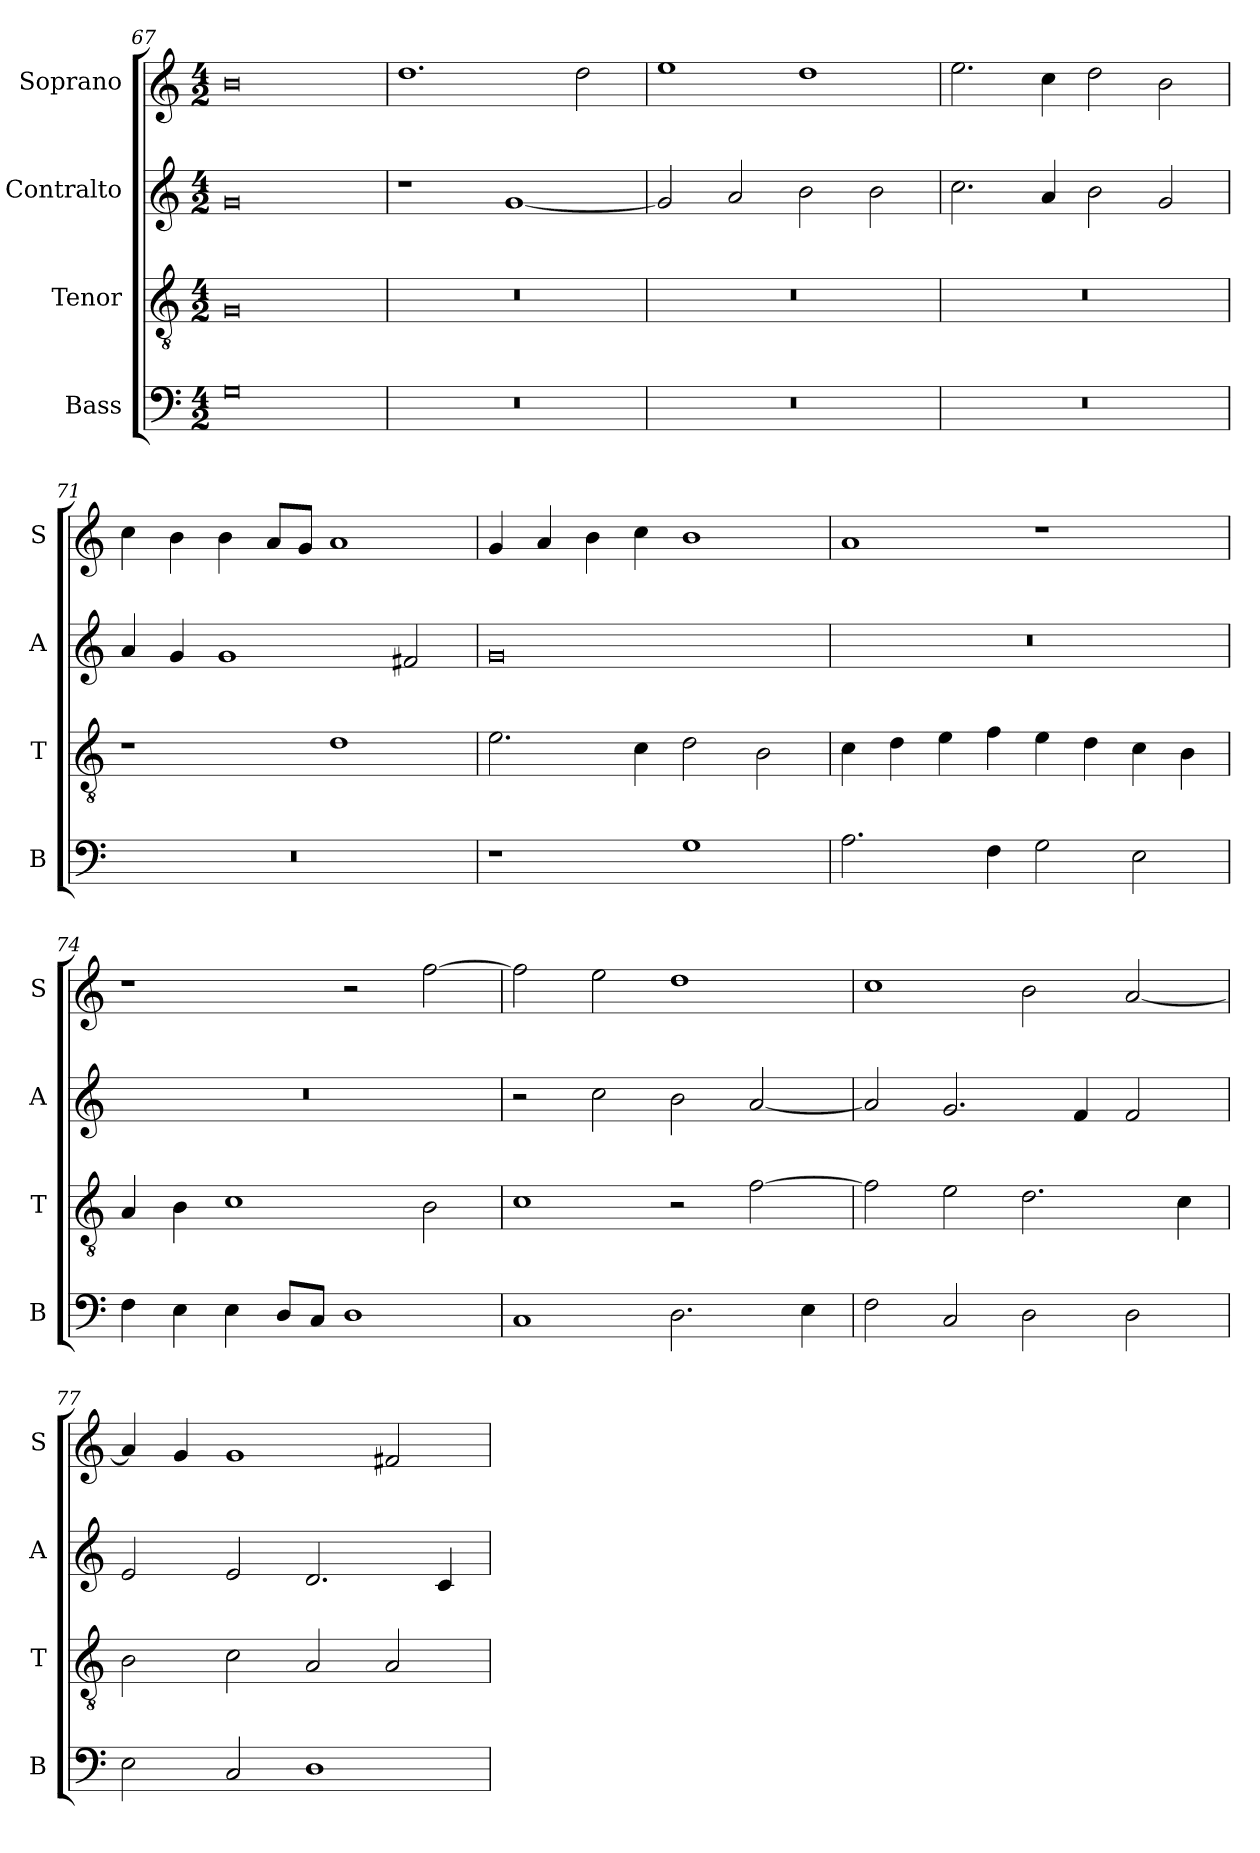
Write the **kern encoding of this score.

**kern	**kern	**kern	**kern
*part4	*part3	*part2	*part1
*staff4	*staff3	*staff2	*staff1
*I"Bass	*I"Tenor	*I"Contralto	*I"Soprano
*I'B	*I'T	*I'A	*I'S
*clefF4	*clefGv2	*clefG2	*clefG2
*k[]	*k[]	*k[]	*k[]
*G:mix	*G:mix	*G:mix	*G:mix
*M4/2	*M4/2	*M4/2	*M4/2
=67	=67	=67	=67
0G	0G	0g	0b
=68	=68	=68	=68
0r	0r	1r	1.dd
.	.	[1g	.
.	.	.	2dd
=69	=69	=69	=69
0r	0r	2g]	1ee
.	.	2a	.
.	.	2b	1dd
.	.	2b	.
=70	=70	=70	=70
0r	0r	2.cc	2.ee
.	.	4a	4cc
.	.	2b	2dd
.	.	2g	2b
=71	=71	=71	=71
0r	1r	4a	4cc
.	.	4g	4b
.	.	1g	4b
.	.	.	8a/L
.	.	.	8g/J
.	1d	.	1a
.	.	2f#X	.
=72	=72	=72	=72
1r	2.e	0g	4g
.	.	.	4a
.	.	.	4b
.	4c	.	4cc
1G	2d	.	1b
.	2B	.	.
=73	=73	=73	=73
2.A	4c	0r	1a
.	4d	.	.
.	4e	.	.
4F	4f	.	.
2G	4e	.	1r
.	4d	.	.
2E	4c	.	.
.	4B	.	.
=74	=74	=74	=74
4F	4A	0r	1r
4E	4B	.	.
4E	1c	.	.
8D/L	.	.	.
8C/J	.	.	.
1D	.	.	2r
.	2B	.	[2ff
=75	=75	=75	=75
1C	1c	2r	2ff]
.	.	2cc	2ee
2.D	2r	2b	1dd
.	[2f	[2a	.
4E	.	.	.
=76	=76	=76	=76
2F	2f]	2a]	1cc
2C	2e	2.g	.
2D	2.d	.	2b
.	.	4f	.
2D	.	2f	[2a
.	4c	.	.
=77	=77	=77	=77
2E	2B	2e	4a]
.	.	.	4g
2C	2c	2e	1g
1D	2A	2.d	.
.	2A	.	2f#X
.	.	4c	.
=	=	=	=
*-	*-	*-	*-
